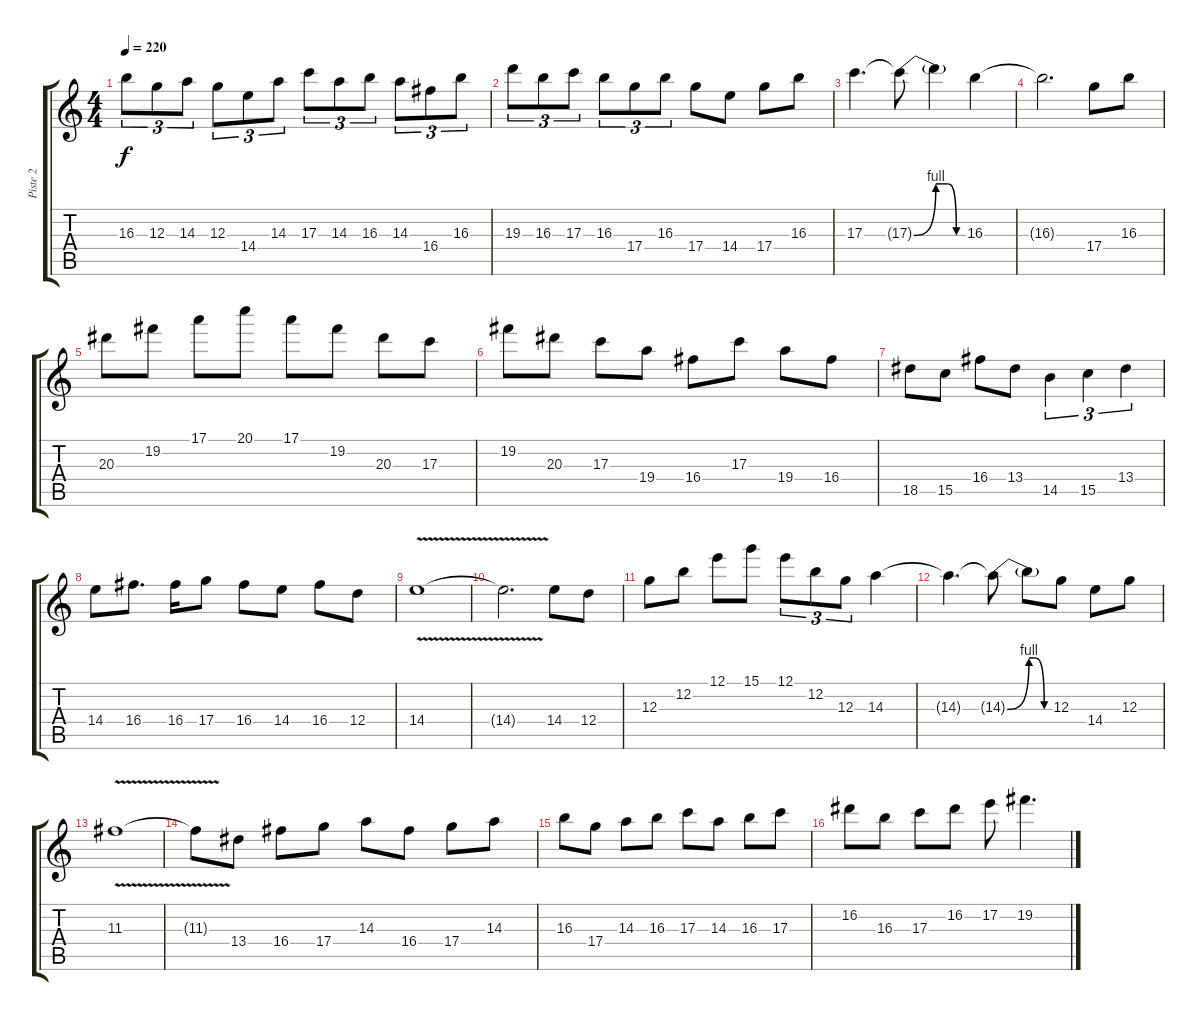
\track ("Piste 2" "Piste 2") {instrument distortionguitar}
\staff {score tabs}
\tuning (E4 B3 G3 D3 A2 E2) {hide}
\ts (4 4)
\tempo 220
\clef g2
\ks c
16.3.8{tu (3 2) dy f} 12.3.8{tu (3 2)} 14.3.8{tu (3 2)} 12.3.8{tu (3 2)} 14.4.8{tu (3 2)} 14.3.8{tu (3 2)} 17.3.8{tu (3 2)} 14.3.8{tu (3 2)} 16.3.8{tu (3 2)} 14.3.8{tu (3 2)} 16.4.8{tu (3 2)} 16.3.8{tu (3 2)} |
19.3.8{tu (3 2)} 16.3.8{tu (3 2)} 17.3.8{tu (3 2)} 16.3.8{tu (3 2)} 17.4.8{tu (3 2)} 16.3.8{tu (3 2)} 17.4.8 14.4.8 17.4.8 16.3.8 |
17.3.4{d} 17.3{be (bend 0 0 60 4) t}.8 17.3{be (custom 0 4 15 4 25 4 45 0 60 0) t}.4 16.3.4 |
16.3{t}.2{d} 17.4.8 16.3.8 |
20.3.8 19.2.8 17.1.8 20.1.8 17.1.8 19.2.8 20.3.8 17.3.8 |
19.2.8 20.3.8 17.3.8 19.4.8 16.4.8 17.3.8 19.4.8 16.4.8 |
18.5.8 15.5.8 16.4.8 13.4.8 14.5.4{tu (3 2)} 15.5.4{tu (3 2)} 13.4.4{tu (3 2)} |
14.4.8 16.4.8{d} 16.4.16 17.4.8 16.4.8 14.4.8 16.4.8 12.4.8 |
14.4{v}.1 |
14.4{t}.2{d} 14.4.8 12.4.8 |
12.3.8 12.2.8 12.1.8 15.1.8 12.1.8{tu (3 2)} 12.2.8{tu (3 2)} 12.3.8{tu (3 2)} 14.3.4 |
14.3{t}.4{d} 14.3{be (bend 0 0 60 4) t}.8 14.3{be (custom 0 4 15 4 45 0 60 0) t}.8 12.3.8 14.4.8 12.3.8 |
11.3{v}.1 |
11.3{t}.8 13.4.8 16.4.8 17.4.8 14.3.8 16.4.8 17.4.8 14.3.8 |
16.3.8 17.4.8 14.3.8 16.3.8 17.3.8 14.3.8 16.3.8 17.3.8 |
16.2.8 16.3.8 17.3.8 16.2.8 17.2.8 19.2.4{d}
